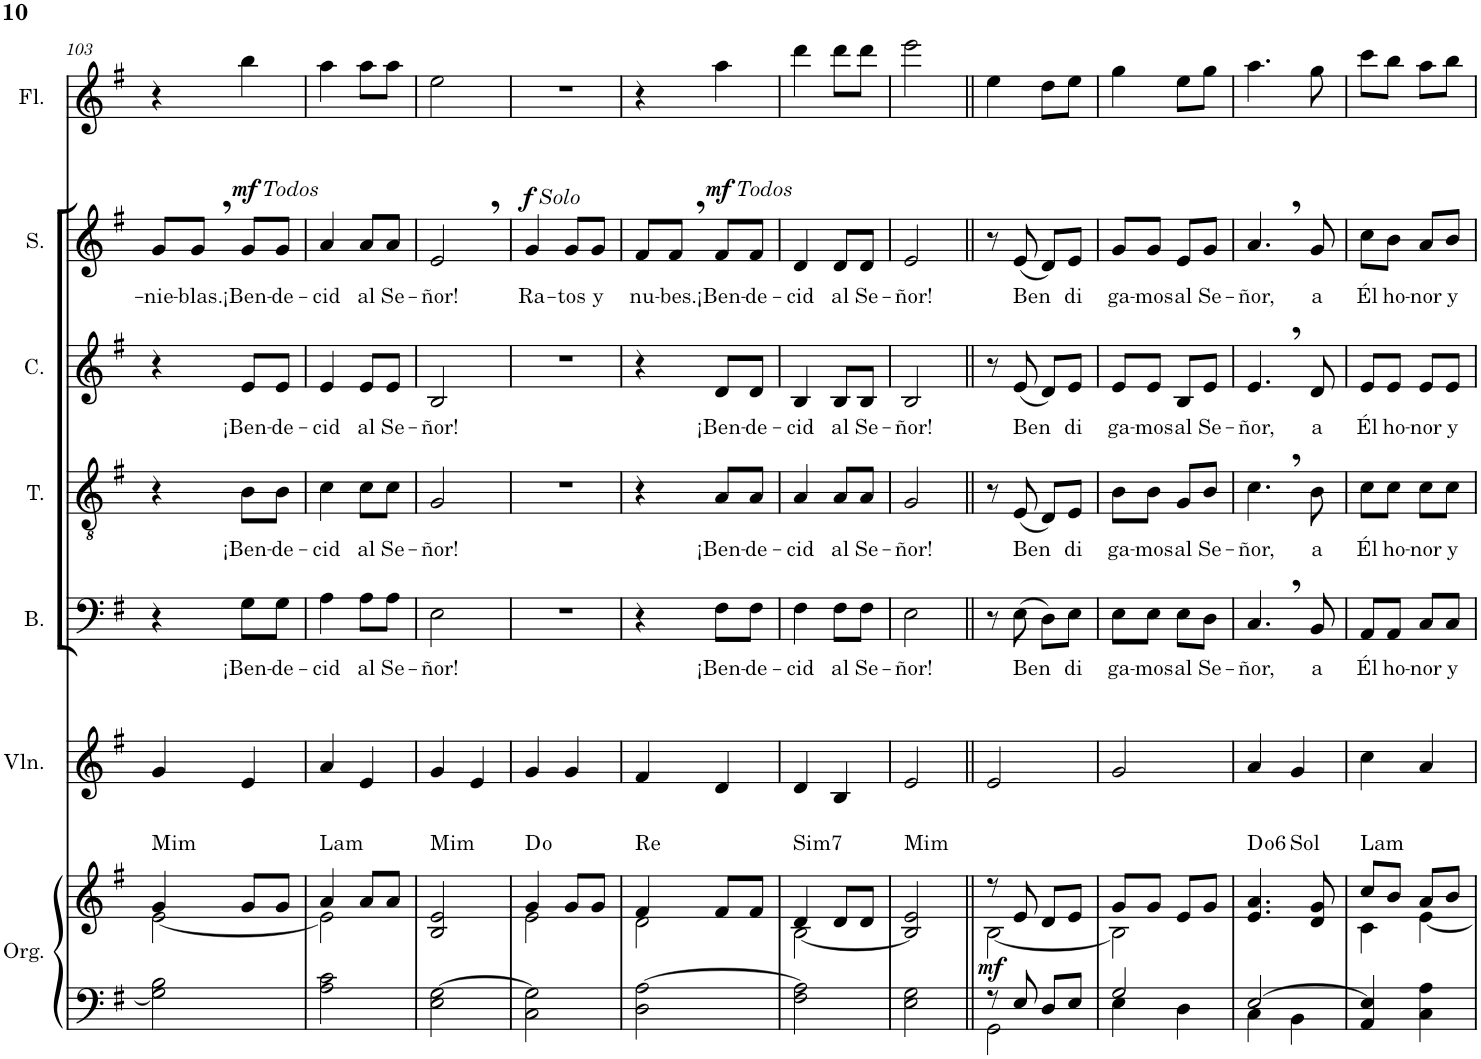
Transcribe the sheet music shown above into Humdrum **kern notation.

**kern	**kern	**dynam	**harte	**kern	**kern	**text	**kern	**text	**kern	**text	**kern	**text	**dynam	**kern
*part7	*part7	*part7	*part7	*part6	*part5	*part5	*part4	*part4	*part3	*part3	*part2	*part2	*part2	*part1
*staff8	*staff7	*staff7/8	*	*staff6	*staff5	*staff5	*staff4	*staff4	*staff3	*staff3	*staff2	*staff2	*staff2	*staff1
*I"Órgano	*	*	*	*I"Violín	*I"Bajo	*	*I"Tenor	*	*I"Contralto	*	*I"Soprano	*	*	*I"Flauta
*	*	*	*	*I'Vln.	*I'B.	*	*I'T.	*	*I'C.	*	*I'S.	*	*	*I'Fl.
!!LO:PB:g=z
*clefF4	*clefG2	*	*	*clefG2	*clefF4	*	*clefGv2	*	*clefG2	*	*clefG2	*	*	*clefG2
*k[f#]	*k[f#]	*	*	*k[f#]	*k[f#]	*	*k[f#]	*	*k[f#]	*	*k[f#]	*	*	*k[f#]
*M2/4	*M2/4	*	*	*M2/4	*M2/4	*	*M2/4	*	*M2/4	*	*M2/4	*	*	*M2/4
=103	=103	=103	=103	=103	=103	=103	=103	=103	=103	=103	=103	=103	=103	=103
*	*^	*	*	*	*	*	*	*	*	*	*	*	*	*
!	!	!	!	!LO:H:kt=Mim	!	!	!	!	!	!	!	!	!LO:LY:b	!	!
2G\] 2B\	4g/	[2e\	.	N	4g/	4r	.	4r	.	4r	.	8g/L	-nie-	.	4r
!	!	!	!	!	!	!	!	!	!	!	!	!	!LO:LY:b	!	!
.	.	.	.	.	.	.	.	.	.	.	.	8g,/J	-blas.	.	.
!	!	!	!	!	!	!	!	!	!	!	!	!LO:TX:a:i:t=Todos	!	!	!
!	!	!	!	!	!	!	!LO:LY:b	!	!LO:LY:b	!	!LO:LY:b	!	!LO:LY:b	!LO:DY:a	!
.	8g/L	.	.	.	4e/	8G\L	¡Ben-	8B\L	¡Ben-	8e/L	¡Ben-	8g/L	¡Ben-	mf	4bb\
!	!	!	!	!	!	!	!LO:LY:b	!	!LO:LY:b	!	!LO:LY:b	!	!LO:LY:b	!	!
.	8g/J	.	.	.	.	8G\J	-de-	8B\J	-de-	8e/J	-de-	8g/J	-de-	.	.
=104	=104	=104	=104	=104	=104	=104	=104	=104	=104	=104	=104	=104	=104	=104	=104
!	!	!	!	!LO:H:kt=Lam	!	!	!LO:LY:b	!	!LO:LY:b	!	!LO:LY:b	!	!LO:LY:b	!	!
2A\ 2c\	4a/	2e\]	.	N	4a/	4A\	-cid	4c\	-cid	4e/	-cid	4a/	-cid	.	4aa\
!	!	!	!	!	!	!	!LO:LY:b	!	!LO:LY:b	!	!LO:LY:b	!	!LO:LY:b	!	!
.	8a/L	.	.	.	4e/	8A\L	al	8c\L	al	8e/L	al	8a/L	al	.	8aa\L
!	!	!	!	!	!	!	!LO:LY:b	!	!LO:LY:b	!	!LO:LY:b	!	!LO:LY:b	!	!
.	8a/J	.	.	.	.	8A\J	Se-	8c\J	Se-	8e/J	Se-	8a/J	Se-	.	8aa\J
*	*v	*v	*	*	*	*	*	*	*	*	*	*	*	*	*
=105	=105	=105	=105	=105	=105	=105	=105	=105	=105	=105	=105	=105	=105	=105
!	!	!	!LO:H:kt=Mim	!	!	!LO:LY:b	!	!LO:LY:b	!	!LO:LY:b	!	!LO:LY:b	!	!
2E\ [2G\	2B/ 2e/	.	N	4g/	2E\	-ñor!	2G/	-ñor!	2B/	-ñor!	2e,/	-ñor!	.	2ee\
.	.	.	.	4e/	.	.	.	.	.	.	.	.	.	.
=106	=106	=106	=106	=106	=106	=106	=106	=106	=106	=106	=106	=106	=106	=106
*	*^	*	*	*	*	*	*	*	*	*	*	*	*	*
!	!	!	!	!	!	!	!	!	!	!	!	!LO:TX:a:i:t=Solo	!	!	!
!	!	!	!	!	!	!	!	!	!	!	!	!	!LO:LY:b	!LO:DY:a	!
2C\ 2G\]	4g/	2e\	.	D:dim	4g/	2r	.	2r	.	2r	.	4g/	-Ra-	f	2r
!	!	!	!	!	!	!	!	!	!	!	!	!	!LO:LY:b	!	!
.	8g/L	.	.	.	4g/	.	.	.	.	.	.	8g/L	-tos	.	.
!	!	!	!	!	!	!	!	!	!	!	!	!	!LO:LY:b	!	!
.	8g/J	.	.	.	.	.	.	.	.	.	.	8g/J	y	.	.
=107	=107	=107	=107	=107	=107	=107	=107	=107	=107	=107	=107	=107	=107	=107	=107
!	!	!	!	!LO:H:kt=Re	!	!	!	!	!	!	!	!	!LO:LY:b	!	!
2D\ [2A\	4f#/	2d\	.	N	4f#/	4r	.	4r	.	4r	.	8f#/L	nu-	.	4r
!	!	!	!	!	!	!	!	!	!	!	!	!	!LO:LY:b	!	!
.	.	.	.	.	.	.	.	.	.	.	.	8f#,/J	-bes.	.	.
!	!	!	!	!	!	!	!	!	!	!	!	!LO:TX:a:i:t=Todos	!	!	!
!	!	!	!	!	!	!	!LO:LY:b	!	!LO:LY:b	!	!LO:LY:b	!	!LO:LY:b	!LO:DY:a	!
.	8f#/L	.	.	.	4d/	8F#\L	¡Ben-	8A/L	¡Ben-	8d/L	¡Ben-	8f#/L	¡Ben-	mf	4aa\
!	!	!	!	!	!	!	!LO:LY:b	!	!LO:LY:b	!	!LO:LY:b	!	!LO:LY:b	!	!
.	8f#/J	.	.	.	.	8F#\J	-de-	8A/J	-de-	8d/J	-de-	8f#/J	-de-	.	.
=108	=108	=108	=108	=108	=108	=108	=108	=108	=108	=108	=108	=108	=108	=108	=108
!	!	!	!	!LO:H:kt=Sim7	!	!	!LO:LY:b	!	!LO:LY:b	!	!LO:LY:b	!	!LO:LY:b	!	!
2F#\ 2A\]	4d/	[2B\	.	N	4d/	4F#\	-cid	4A/	-cid	4B/	-cid	4d/	-cid	.	4ddd\
!	!	!	!	!	!	!	!LO:LY:b	!	!LO:LY:b	!	!LO:LY:b	!	!LO:LY:b	!	!
.	8d/L	.	.	.	4B/	8F#\L	al	8A/L	al	8B/L	al	8d/L	al	.	8ddd\L
!	!	!	!	!	!	!	!LO:LY:b	!	!LO:LY:b	!	!LO:LY:b	!	!LO:LY:b	!	!
.	8d/J	.	.	.	.	8F#\J	Se-	8A/J	Se-	8B/J	Se-	8d/J	Se-	.	8ddd\J
*	*v	*v	*	*	*	*	*	*	*	*	*	*	*	*	*
=109	=109	=109	=109	=109	=109	=109	=109	=109	=109	=109	=109	=109	=109	=109
!	!	!	!LO:H:kt=Mim	!	!	!LO:LY:b	!	!LO:LY:b	!	!LO:LY:b	!	!LO:LY:b	!	!
2E\ 2G\	2B/] 2e/	.	N	2e/	2E\	-ñor!	2G/	-ñor!	2B/	-ñor!	2e/	-ñor!	.	2eee\
=110||	=110||	=110||	=110||	=110||	=110||	=110||	=110||	=110||	=110||	=110||	=110||	=110||	=110||	=110||
*^	*^	*	*	*	*	*	*	*	*	*	*	*	*	*
!	!	!	!	!LO:DY:b	!	!	!	!	!	!	!	!	!	!	!	!
8r	2GG\	8r	[2B\	mf	.	2e/	8r	.	8r	.	8r	.	8r	.	.	4ee\
!	!	!	!	!	!	!	!	!LO:LY:b	!	!LO:LY:b	!	!LO:LY:b	!	!LO:LY:b	!	!
8E/	.	8e/	.	.	.	.	(8E\	Ben	(8E/	Ben	(8e/	Ben	(8e/	Ben	.	.
8D/L	.	8d/L	.	.	.	.	8D\L)	.	8D/L)	.	8d/L)	.	8d/L)	.	.	8dd\L
!	!	!	!	!	!	!	!	!LO:LY:b	!	!LO:LY:b	!	!LO:LY:b	!	!LO:LY:b	!	!
8E/J	.	8e/J	.	.	.	.	8E\J	di	8E/J	di	8e/J	di	8e/J	di	.	8ee\J
=111	=111	=111	=111	=111	=111	=111	=111	=111	=111	=111	=111	=111	=111	=111	=111	=111
!	!	!	!	!	!	!	!	!LO:LY:b	!	!LO:LY:b	!	!LO:LY:b	!	!LO:LY:b	!	!
2G/	4E\	8g/L	2B\]	.	.	2g/	8E\L	-ga-	8B\L	-ga-	8e/L	-ga-	8g/L	-ga-	.	4gg\
!	!	!	!	!	!	!	!	!LO:LY:b	!	!LO:LY:b	!	!LO:LY:b	!	!LO:LY:b	!	!
.	.	8g/J	.	.	.	.	8E\J	-mos	8B\J	-mos	8e/J	-mos	8g/J	-mos	.	.
!	!	!	!	!	!	!	!	!LO:LY:b	!	!LO:LY:b	!	!LO:LY:b	!	!LO:LY:b	!	!
.	4D\	8e/L	.	.	.	.	8E\L	al	8G/L	al	8B/L	al	8e/L	al	.	8ee\L
!	!	!	!	!	!	!	!	!LO:LY:b	!	!LO:LY:b	!	!LO:LY:b	!	!LO:LY:b	!	!
.	.	8g/J	.	.	.	.	8D\J	Se-	8B/J	Se-	8e/J	Se-	8g/J	Se-	.	8gg\J
*	*	*v	*v	*	*	*	*	*	*	*	*	*	*	*	*	*
=112	=112	=112	=112	=112	=112	=112	=112	=112	=112	=112	=112	=112	=112	=112	=112
!	!	!	!	!LO:H:n=1:kt=6	!	!	!LO:LY:b	!	!LO:LY:b	!	!LO:LY:b	!	!LO:LY:b	!	!
!	!	!	!	!LO:H:n=2:kt=Sol	!	!	!	!	!	!	!	!	!	!	!
[2E/	4C\	4.e/ 4.a/	.	D:dim(6) N	4a/	4.C,/	-ñor,	4.c,\	-ñor,	4.e,/	-ñor,	4.a,/	-ñor,	.	4.aa\
.	4BB\	.	.	.	4g/	.	.	.	.	.	.	.	.	.	.
!	!	!	!	!	!	!	!LO:LY:b	!	!LO:LY:b	!	!LO:LY:b	!	!LO:LY:b	!	!
.	.	8d/ 8g/	.	.	.	8BB/	a	8B\	a	8d/	a	8g/	a	.	8gg\
*v	*v	*	*	*	*	*	*	*	*	*	*	*	*	*	*
=113	=113	=113	=113	=113	=113	=113	=113	=113	=113	=113	=113	=113	=113	=113
*	*^	*	*	*	*	*	*	*	*	*	*	*	*	*
!	!	!	!	!LO:H:kt=Lam	!	!	!LO:LY:b	!	!LO:LY:b	!	!LO:LY:b	!	!LO:LY:b	!	!
4AA/ 4E/]	8cc/L	4c\	.	N	4cc\	8AA/L	Él	8c\L	Él	8e/L	Él	8cc\L	Él	.	8ccc\L
!	!	!	!	!	!	!	!LO:LY:b	!	!LO:LY:b	!	!LO:LY:b	!	!LO:LY:b	!	!
.	8b/J	.	.	.	.	8AA/J	ho-	8c\J	ho-	8e/J	ho-	8b\J	ho-	.	8bb\J
!	!	!	!	!	!	!	!LO:LY:b	!	!LO:LY:b	!	!LO:LY:b	!	!LO:LY:b	!	!
4C\ 4A\	8a/L	[4e\	.	.	4a/	8C/L	-nor	8c\L	-nor	8e/L	-nor	8a/L	-nor	.	8aa\L
!	!	!	!	!	!	!	!LO:LY:b	!	!LO:LY:b	!	!LO:LY:b	!	!LO:LY:b	!	!
.	8b/J	.	.	.	.	8C/J	y	8c\J	y	8e/J	y	8b/J	y	.	8bb\J
*	*v	*v	*	*	*	*	*	*	*	*	*	*	*	*	*
=	=	=	=	=	=	=	=	=	=	=	=	=	=	=
*-	*-	*-	*-	*-	*-	*-	*-	*-	*-	*-	*-	*-	*-	*-
